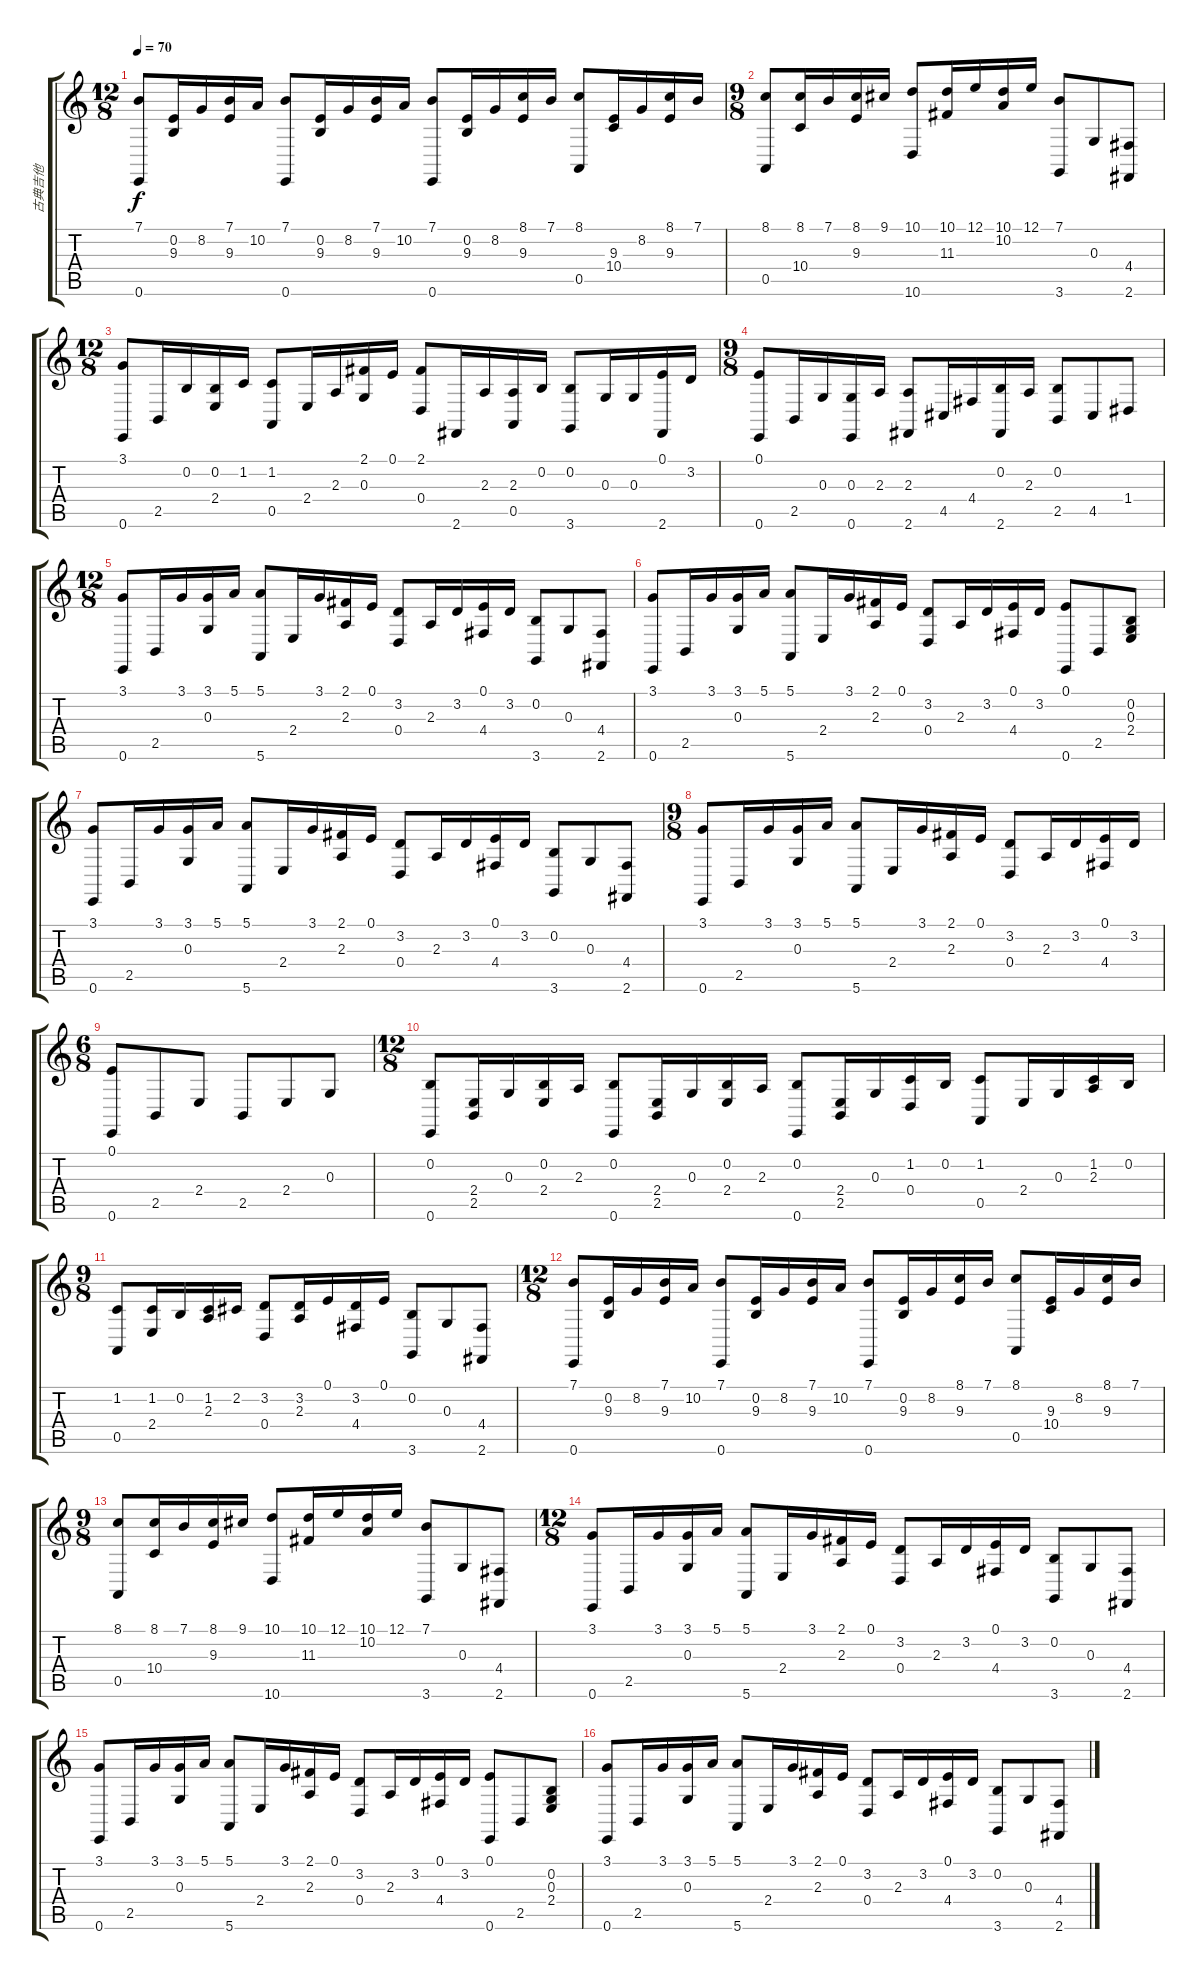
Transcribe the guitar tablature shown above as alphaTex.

\track ("古典吉他" "古典吉他") {instrument acousticgrandpiano}
\staff {score tabs}
\tuning (E4 B3 G3 D3 A2 E2) {hide}
\ts (12 8)
\tempo 70
\clef g2
\ks c
(7.1 0.6).8{dy f} (0.2 9.3).16 8.2.16 (7.1 9.3).16 10.2.16 (7.1 0.6).8 (0.2 9.3).16 8.2.16 (7.1 9.3).16 10.2.16 (7.1 0.6).8 (0.2 9.3).16 8.2.16 (8.1 9.3).16 7.1.16 (8.1 0.5).8 (9.3 10.4).16 8.2.16 (8.1 9.3).16 7.1.16 |
\ts (9 8)
(8.1 0.5).8 (8.1 10.4).16 7.1.16 (8.1 9.3).16 9.1.16 (10.1 10.6).8 (10.1 11.3).16 12.1.16 (10.1 10.2).16 12.1.16 (7.1 3.6).8 0.3.8 (4.4 2.6).8 |
\ts (12 8)
(3.1 0.6).8 2.5.16 0.2.16 (0.2 2.4).16 1.2.16 (1.2 0.5).8 2.4.16 2.3.16 (2.1 0.3).16 0.1.16 (2.1 0.4).8 2.6.16 2.3.16 (2.3 0.5).16 0.2.16 (0.2 3.6).8 0.3.16 0.3.16 (0.1 2.6).16 3.2.16 |
\ts (9 8)
(0.1 0.6).8 2.5.16 0.3.16 (0.3 0.6).16 2.3.16 (2.3 2.6).8 4.5.16 4.4.16 (0.2 2.6).16 2.3.16 (0.2 2.5).8 4.5.8 1.4.8 |
\ts (12 8)
(3.1 0.6).8 2.5.16 3.1.16 (3.1 0.3).16 5.1.16 (5.1 5.6).8 2.4.16 3.1.16 (2.1 2.3).16 0.1.16 (3.2 0.4).8 2.3.16 3.2.16 (0.1 4.4).16 3.2.16 (0.2 3.6).8 0.3.8 (4.4 2.6).8 |
(3.1 0.6).8 2.5.16 3.1.16 (3.1 0.3).16 5.1.16 (5.1 5.6).8 2.4.16 3.1.16 (2.1 2.3).16 0.1.16 (3.2 0.4).8 2.3.16 3.2.16 (0.1 4.4).16 3.2.16 (0.1 0.6).8 2.5.8 (0.2 0.3 2.4).8 |
(3.1 0.6).8 2.5.16 3.1.16 (3.1 0.3).16 5.1.16 (5.1 5.6).8 2.4.16 3.1.16 (2.1 2.3).16 0.1.16 (3.2 0.4).8 2.3.16 3.2.16 (0.1 4.4).16 3.2.16 (0.2 3.6).8 0.3.8 (4.4 2.6).8 |
\ts (9 8)
(3.1 0.6).8 2.5.16 3.1.16 (3.1 0.3).16 5.1.16 (5.1 5.6).8 2.4.16 3.1.16 (2.1 2.3).16 0.1.16 (3.2 0.4).8 2.3.16 3.2.16 (0.1 4.4).16 3.2.16 |
\ts (6 8)
(0.1 0.6).8 2.5.8 2.4.8 2.5.8 2.4.8 0.3.8 |
\ts (12 8)
(0.2 0.6).8 (2.4 2.5).16 0.3.16 (0.2 2.4).16 2.3.16 (0.2 0.6).8 (2.4 2.5).16 0.3.16 (0.2 2.4).16 2.3.16 (0.2 0.6).8 (2.4 2.5).16 0.3.16 (1.2 0.4).16 0.2.16 (1.2 0.5).8 2.4.16 0.3.16 (1.2 2.3).16 0.2.16 |
\ts (9 8)
(1.2 0.5).8 (1.2 2.4).16 0.2.16 (1.2 2.3).16 2.2.16 (3.2 0.4).8 (3.2 2.3).16 0.1.16 (3.2 4.4).16 0.1.16 (0.2 3.6).8 0.3.8 (4.4 2.6).8 |
\ts (12 8)
(7.1 0.6).8 (0.2 9.3).16 8.2.16 (7.1 9.3).16 10.2.16 (7.1 0.6).8 (0.2 9.3).16 8.2.16 (7.1 9.3).16 10.2.16 (7.1 0.6).8 (0.2 9.3).16 8.2.16 (8.1 9.3).16 7.1.16 (8.1 0.5).8 (9.3 10.4).16 8.2.16 (8.1 9.3).16 7.1.16 |
\ts (9 8)
(8.1 0.5).8 (8.1 10.4).16 7.1.16 (8.1 9.3).16 9.1.16 (10.1 10.6).8 (10.1 11.3).16 12.1.16 (10.1 10.2).16 12.1.16 (7.1 3.6).8 0.3.8 (4.4 2.6).8 |
\ts (12 8)
(3.1 0.6).8 2.5.16 3.1.16 (3.1 0.3).16 5.1.16 (5.1 5.6).8 2.4.16 3.1.16 (2.1 2.3).16 0.1.16 (3.2 0.4).8 2.3.16 3.2.16 (0.1 4.4).16 3.2.16 (0.2 3.6).8 0.3.8 (4.4 2.6).8 |
(3.1 0.6).8 2.5.16 3.1.16 (3.1 0.3).16 5.1.16 (5.1 5.6).8 2.4.16 3.1.16 (2.1 2.3).16 0.1.16 (3.2 0.4).8 2.3.16 3.2.16 (0.1 4.4).16 3.2.16 (0.1 0.6).8 2.5.8 (0.2 0.3 2.4).8 |
(3.1 0.6).8 2.5.16 3.1.16 (3.1 0.3).16 5.1.16 (5.1 5.6).8 2.4.16 3.1.16 (2.1 2.3).16 0.1.16 (3.2 0.4).8 2.3.16 3.2.16 (0.1 4.4).16 3.2.16 (0.2 3.6).8 0.3.8 (4.4 2.6).8
